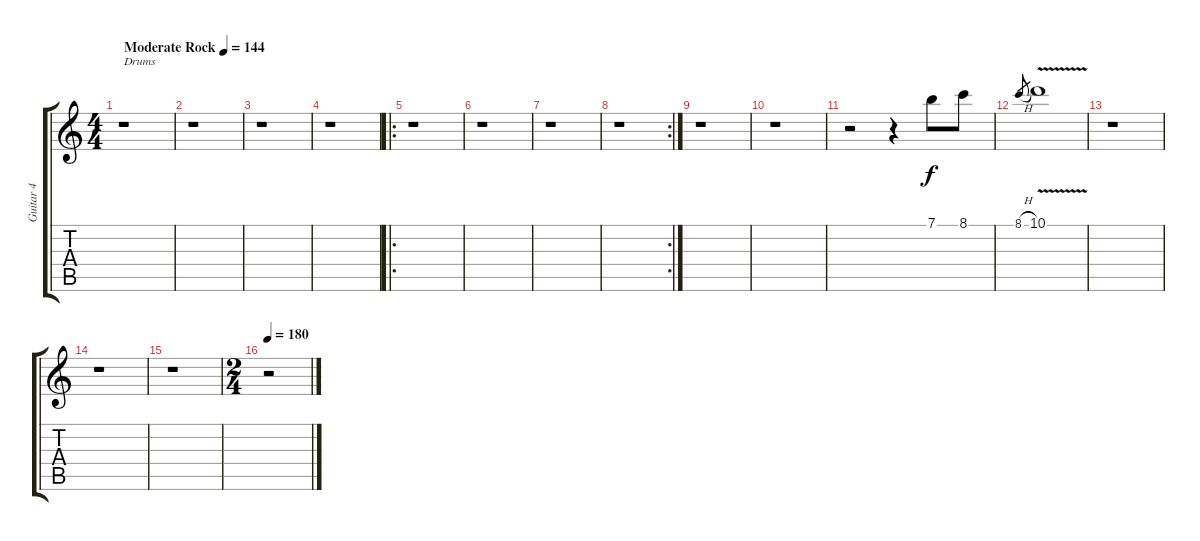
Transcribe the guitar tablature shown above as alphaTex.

\track ("Guitar 4" "Guitar 4") {instrument distortionguitar}
\staff {score tabs}
\tuning (E4 B3 G3 D3 A2 E2) {hide}
\ts (4 4)
\tempo (144 "Moderate Rock")
\clef g2
\ks c
r.1{txt "Drums" dy f instrument distortionguitar} |
r.1 |
r.1 |
r.1 |
\ro
r.1 |
r.1 |
r.1 |
\rc 2
r.1 |
r.1 |
r.1 |
r.2 r.4 7.1.8 8.1.8 |
8.1{h}.8{gr} 10.1{v}.1 |
r.1 |
r.1 |
r.1 |
\ts (2 4)
\tempo 180
r.2
